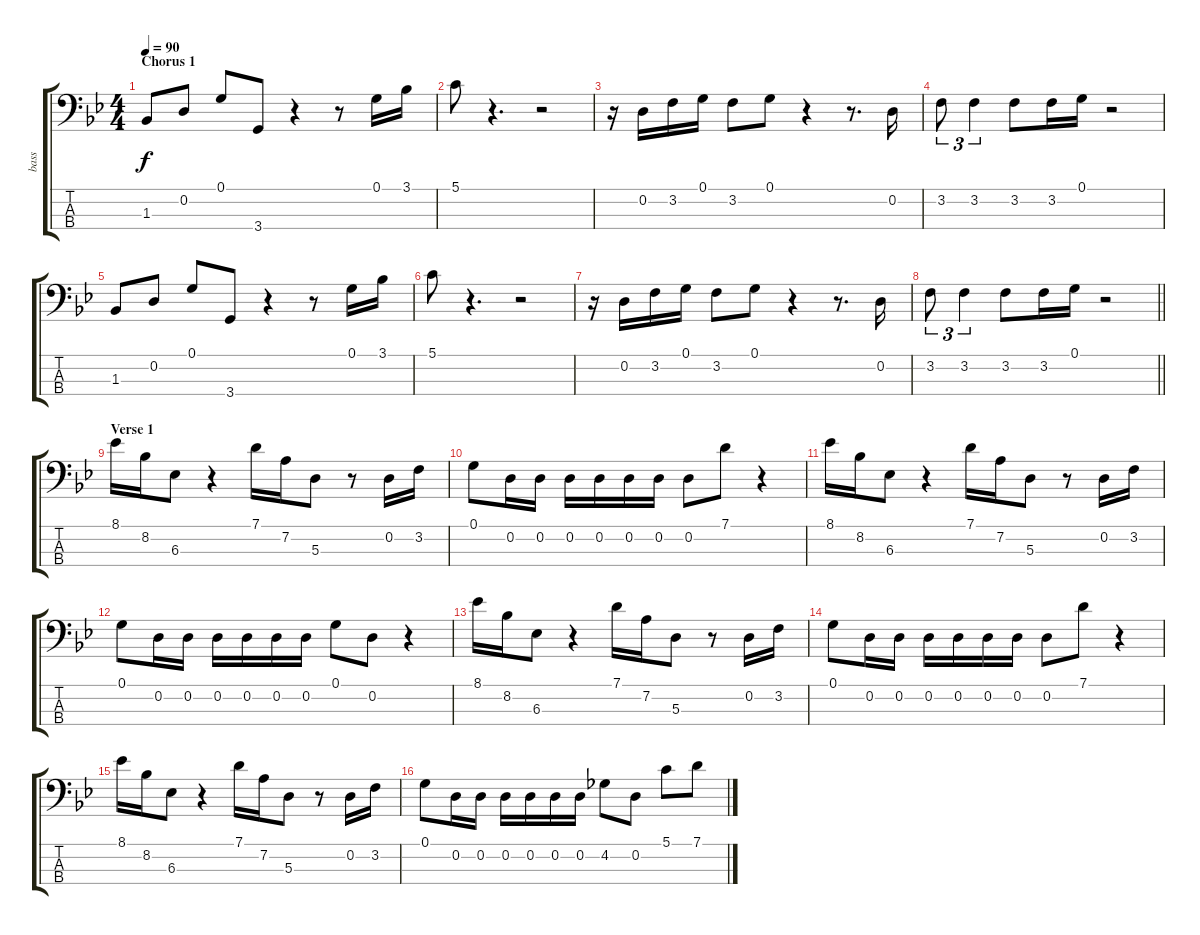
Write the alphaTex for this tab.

\track ("bass" "bass") {instrument electricbassfinger}
\staff {score tabs}
\tuning (G2 D2 A1 E1) {hide}
\ts (4 4)
\section ("" "Chorus 1")
\tempo 90
\clef f4
\ks bb
1.3.8{dy f instrument electricbassfinger} 0.2.8 0.1.8 3.4.8 r.4 r.8 0.1.16 3.1.16 |
5.1.8 r.4{d} r.2 |
r.16 0.2.16 3.2.16 0.1.16 3.2.8 0.1.8 r.4 r.8{d} 0.2.16 |
3.2.8{tu (3 2)} 3.2.4{tu (3 2)} 3.2.8 3.2.16 0.1.16 r.2 |
1.3.8 0.2.8 0.1.8 3.4.8 r.4 r.8 0.1.16 3.1.16 |
5.1.8 r.4{d} r.2 |
r.16 0.2.16 3.2.16 0.1.16 3.2.8 0.1.8 r.4 r.8{d} 0.2.16 |
\barLineRight lightlight
3.2.8{tu (3 2)} 3.2.4{tu (3 2)} 3.2.8 3.2.16 0.1.16 r.2 |
\section ("" "Verse 1")
8.1.16 8.2.16 6.3.8 r.4 7.1.16 7.2.16 5.3.8 r.8 0.2.16 3.2.16 |
0.1.8 0.2.16 0.2.16 0.2.16 0.2.16 0.2.16 0.2.16 0.2.8 7.1.8 r.4 |
8.1.16 8.2.16 6.3.8 r.4 7.1.16 7.2.16 5.3.8 r.8 0.2.16 3.2.16 |
0.1.8 0.2.16 0.2.16 0.2.16 0.2.16 0.2.16 0.2.16 0.1.8 0.2.8 r.4 |
8.1.16 8.2.16 6.3.8 r.4 7.1.16 7.2.16 5.3.8 r.8 0.2.16 3.2.16 |
0.1.8 0.2.16 0.2.16 0.2.16 0.2.16 0.2.16 0.2.16 0.2.8 7.1.8 r.4 |
8.1.16 8.2.16 6.3.8 r.4 7.1.16 7.2.16 5.3.8 r.8 0.2.16 3.2.16 |
0.1.8 0.2.16 0.2.16 0.2.16 0.2.16 0.2.16 0.2.16 4.2.8 0.2.8 5.1.8 7.1.8
